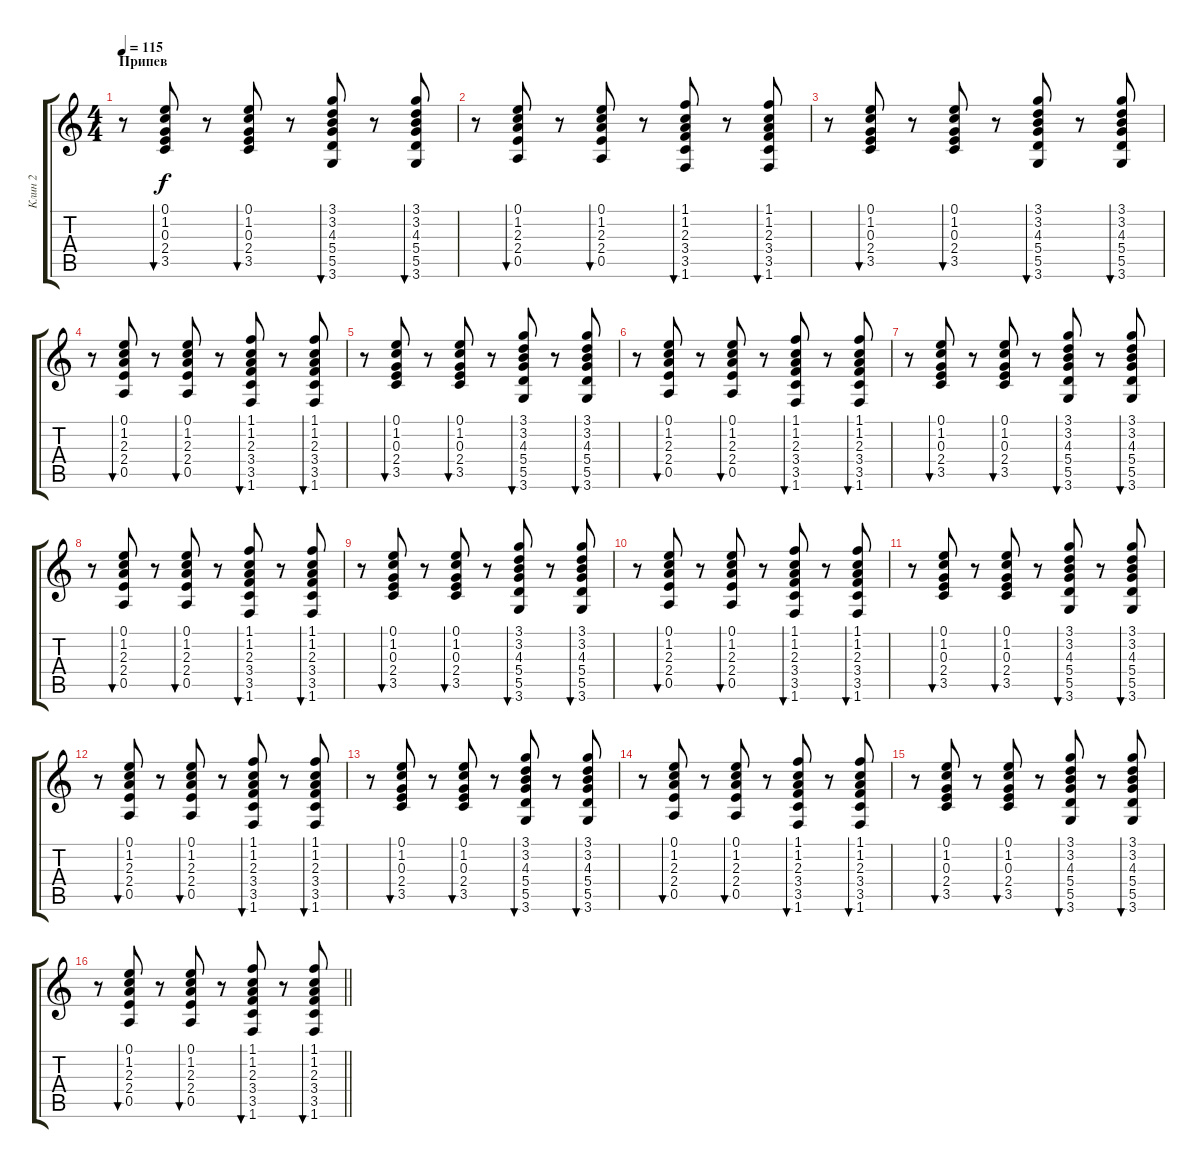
\track ("Клин 2" "Клин 2") {instrument electricguitarclean}
\staff {score tabs}
\tuning (E4 B3 G3 D3 A2 E2) {hide}
\ts (4 4)
\section ("" "Припев")
\tempo 115
\clef g2
\ks c
r.8{dy f} (0.1 1.2 0.3 2.4 3.5).8{bu 30} r.8 (0.1 1.2 0.3 2.4 3.5).8{bu 30} r.8 (3.1 3.2 4.3 5.4 5.5 3.6).8{bu 30} r.8 (3.1 3.2 4.3 5.4 5.5 3.6).8{bu 30} |
r.8 (0.1 1.2 2.3 2.4 0.5).8{bu 30} r.8 (0.1 1.2 2.3 2.4 0.5).8{bu 30} r.8 (1.1 1.2 2.3 3.4 3.5 1.6).8{bu 30} r.8 (1.1 1.2 2.3 3.4 3.5 1.6).8{bu 30} |
r.8 (0.1 1.2 0.3 2.4 3.5).8{bu 30} r.8 (0.1 1.2 0.3 2.4 3.5).8{bu 30} r.8 (3.1 3.2 4.3 5.4 5.5 3.6).8{bu 30} r.8 (3.1 3.2 4.3 5.4 5.5 3.6).8{bu 30} |
r.8 (0.1 1.2 2.3 2.4 0.5).8{bu 30} r.8 (0.1 1.2 2.3 2.4 0.5).8{bu 30} r.8 (1.1 1.2 2.3 3.4 3.5 1.6).8{bu 30} r.8 (1.1 1.2 2.3 3.4 3.5 1.6).8{bu 30} |
r.8 (0.1 1.2 0.3 2.4 3.5).8{bu 30} r.8 (0.1 1.2 0.3 2.4 3.5).8{bu 30} r.8 (3.1 3.2 4.3 5.4 5.5 3.6).8{bu 30} r.8 (3.1 3.2 4.3 5.4 5.5 3.6).8{bu 30} |
r.8 (0.1 1.2 2.3 2.4 0.5).8{bu 30} r.8 (0.1 1.2 2.3 2.4 0.5).8{bu 30} r.8 (1.1 1.2 2.3 3.4 3.5 1.6).8{bu 30} r.8 (1.1 1.2 2.3 3.4 3.5 1.6).8{bu 30} |
r.8 (0.1 1.2 0.3 2.4 3.5).8{bu 30} r.8 (0.1 1.2 0.3 2.4 3.5).8{bu 30} r.8 (3.1 3.2 4.3 5.4 5.5 3.6).8{bu 30} r.8 (3.1 3.2 4.3 5.4 5.5 3.6).8{bu 30} |
r.8 (0.1 1.2 2.3 2.4 0.5).8{bu 30} r.8 (0.1 1.2 2.3 2.4 0.5).8{bu 30} r.8 (1.1 1.2 2.3 3.4 3.5 1.6).8{bu 30} r.8 (1.1 1.2 2.3 3.4 3.5 1.6).8{bu 30} |
r.8 (0.1 1.2 0.3 2.4 3.5).8{bu 30} r.8 (0.1 1.2 0.3 2.4 3.5).8{bu 30} r.8 (3.1 3.2 4.3 5.4 5.5 3.6).8{bu 30} r.8 (3.1 3.2 4.3 5.4 5.5 3.6).8{bu 30} |
r.8 (0.1 1.2 2.3 2.4 0.5).8{bu 30} r.8 (0.1 1.2 2.3 2.4 0.5).8{bu 30} r.8 (1.1 1.2 2.3 3.4 3.5 1.6).8{bu 30} r.8 (1.1 1.2 2.3 3.4 3.5 1.6).8{bu 30} |
r.8 (0.1 1.2 0.3 2.4 3.5).8{bu 30} r.8 (0.1 1.2 0.3 2.4 3.5).8{bu 30} r.8 (3.1 3.2 4.3 5.4 5.5 3.6).8{bu 30} r.8 (3.1 3.2 4.3 5.4 5.5 3.6).8{bu 30} |
r.8 (0.1 1.2 2.3 2.4 0.5).8{bu 30} r.8 (0.1 1.2 2.3 2.4 0.5).8{bu 30} r.8 (1.1 1.2 2.3 3.4 3.5 1.6).8{bu 30} r.8 (1.1 1.2 2.3 3.4 3.5 1.6).8{bu 30} |
r.8 (0.1 1.2 0.3 2.4 3.5).8{bu 30} r.8 (0.1 1.2 0.3 2.4 3.5).8{bu 30} r.8 (3.1 3.2 4.3 5.4 5.5 3.6).8{bu 30} r.8 (3.1 3.2 4.3 5.4 5.5 3.6).8{bu 30} |
r.8 (0.1 1.2 2.3 2.4 0.5).8{bu 30} r.8 (0.1 1.2 2.3 2.4 0.5).8{bu 30} r.8 (1.1 1.2 2.3 3.4 3.5 1.6).8{bu 30} r.8 (1.1 1.2 2.3 3.4 3.5 1.6).8{bu 30} |
r.8 (0.1 1.2 0.3 2.4 3.5).8{bu 30} r.8 (0.1 1.2 0.3 2.4 3.5).8{bu 30} r.8 (3.1 3.2 4.3 5.4 5.5 3.6).8{bu 30} r.8 (3.1 3.2 4.3 5.4 5.5 3.6).8{bu 30} |
\barLineRight lightlight
r.8 (0.1 1.2 2.3 2.4 0.5).8{bu 30} r.8 (0.1 1.2 2.3 2.4 0.5).8{bu 30} r.8 (1.1 1.2 2.3 3.4 3.5 1.6).8{bu 30} r.8 (1.1 1.2 2.3 3.4 3.5 1.6).8{bu 30}
